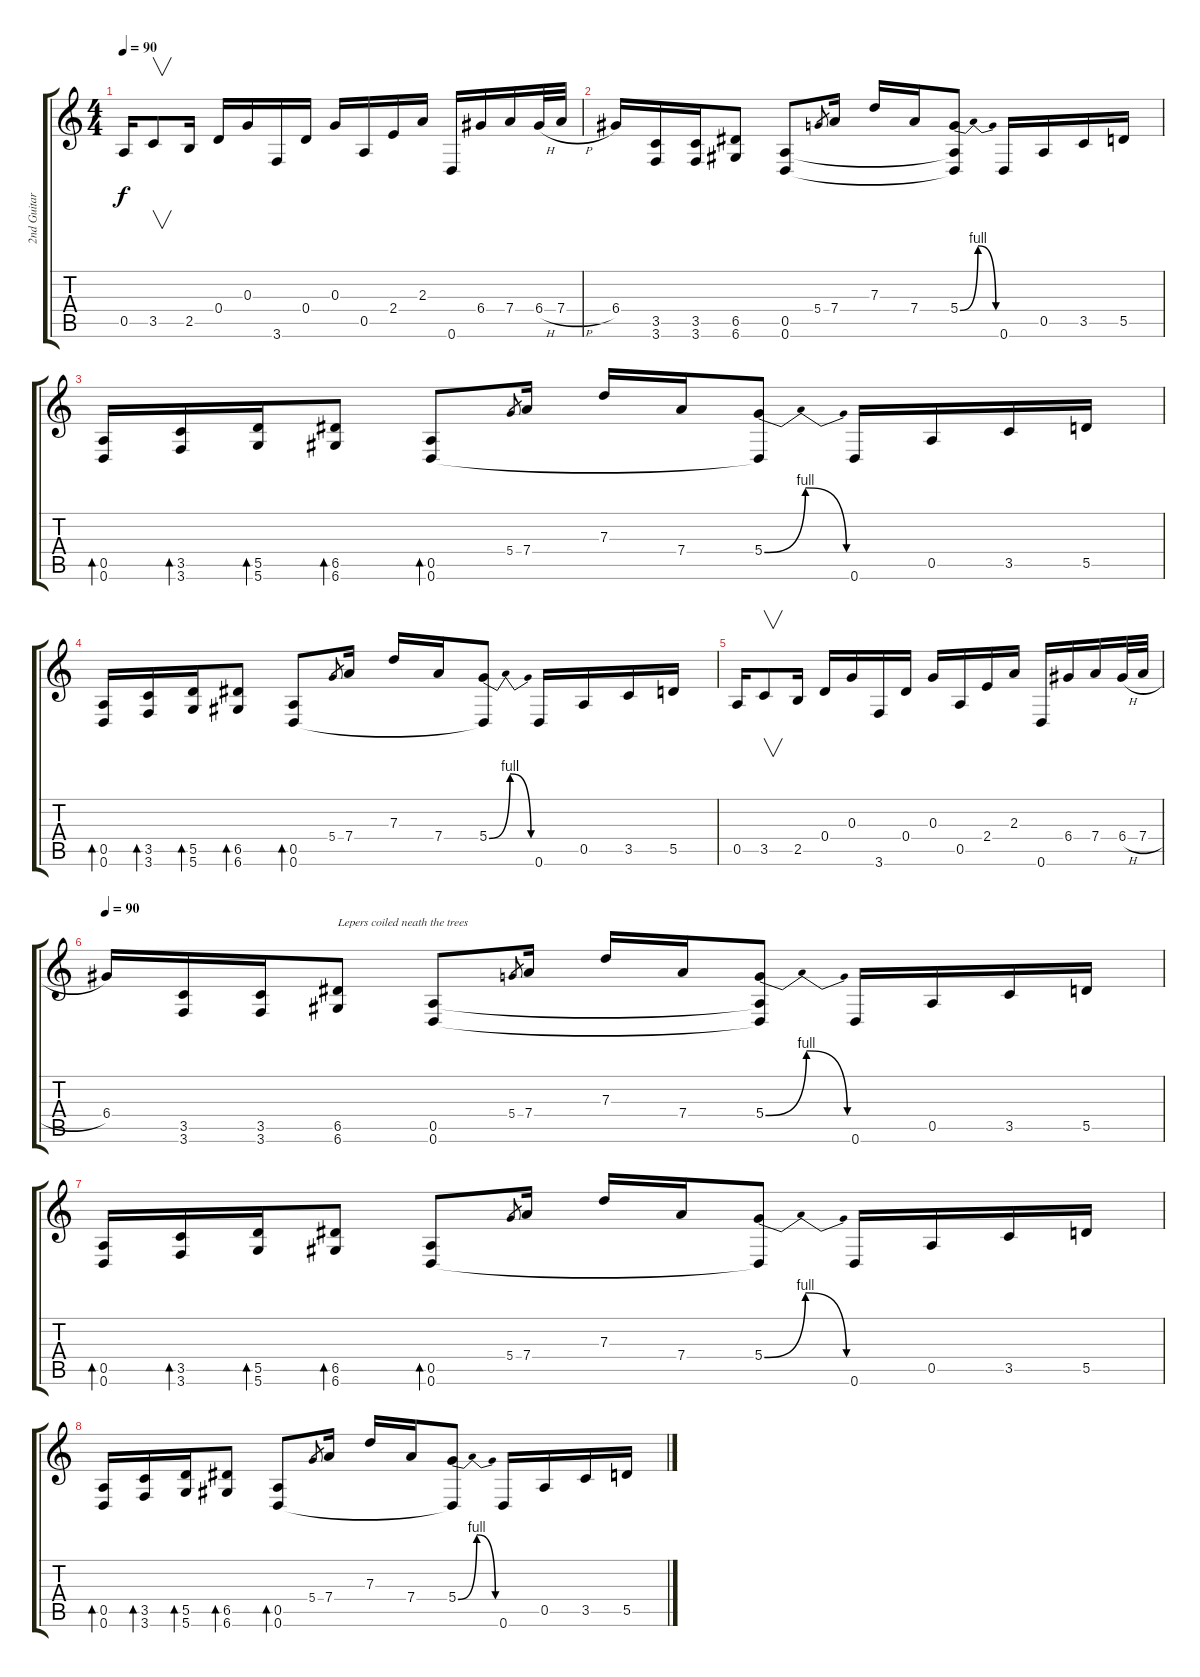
\track ("2nd Guitar" "2nd Guitar") {instrument distortionguitar}
\staff {score tabs}
\tuning (E4 B3 G3 D3 A2 D2) {hide}
\ts (4 4)
\tempo 90
\clef g2
\ks c
0.5.16{dy f} 3.5.8{v} 2.5.16 0.4.16 0.3.16 3.6.16 0.4.16 0.3.16 0.5.16 2.4.16 2.3.16 0.6.16 6.4.16 7.4.16 6.4{h}.32 7.4{h}.32 |
6.4.16 (3.5 3.6).16 (3.5 3.6).16 (6.5 6.6).8 (0.5 0.6).8 5.4.8{gr} 7.4.16 7.3.16 7.4.16 (5.4{be (bendrelease 0 0 15 4 45 4 60 0)} 0.5{t} 0.6{t}).8 0.6.16 0.5.16 3.5.16 5.5.16 |
(0.5 0.6).16{bd 60} (3.5 3.6).16{bd 60} (5.5 5.6).16{bd 60} (6.5 6.6).8{bd 60} (0.5 0.6).8{bd 60} 5.4.8{gr} 7.4.16 7.3.16 7.4.16 (5.4{be (bendrelease 0 0 15 4 44 4 60 0)} 0.6{t}).8 0.6.16 0.5.16 3.5.16 5.5.16 |
(0.5 0.6).16{bd 60} (3.5 3.6).16{bd 60} (5.5 5.6).16{bd 60} (6.5 6.6).8{bd 60} (0.5 0.6).8{bd 60} 5.4.8{gr} 7.4.16 7.3.16 7.4.16 (5.4{be (bendrelease 0 0 15 4 44 4 60 0)} 0.6{t}).8 0.6.16 0.5.16 3.5.16 5.5.16 |
0.5.16 3.5.8{v} 2.5.16 0.4.16 0.3.16 3.6.16 0.4.16 0.3.16 0.5.16 2.4.16 2.3.16 0.6.16 6.4.16 7.4.16 6.4{h}.32 7.4{h}.32 |
\tempo 90
6.4.16 (3.5 3.6).16 (3.5 3.6).16 (6.5 6.6).8{txt "Lepers coiled neath the trees"} (0.5 0.6).8 5.4.8{gr} 7.4.16 7.3.16 7.4.16 (5.4{be (bendrelease 0 0 15 4 45 4 60 0)} 0.5{t} 0.6{t}).8 0.6.16 0.5.16 3.5.16 5.5.16 |
(0.5 0.6).16{bd 60} (3.5 3.6).16{bd 60} (5.5 5.6).16{bd 60} (6.5 6.6).8{bd 60} (0.5 0.6).8{bd 60} 5.4.8{gr} 7.4.16 7.3.16 7.4.16 (5.4{be (bendrelease 0 0 15 4 44 4 60 0)} 0.6{t}).8 0.6.16 0.5.16 3.5.16 5.5.16 |
(0.5 0.6).16{bd 60} (3.5 3.6).16{bd 60} (5.5 5.6).16{bd 60} (6.5 6.6).8{bd 60} (0.5 0.6).8{bd 60} 5.4.8{gr} 7.4.16 7.3.16 7.4.16 (5.4{be (bendrelease 0 0 15 4 44 4 60 0)} 0.6{t}).8 0.6.16 0.5.16 3.5.16 5.5.16
